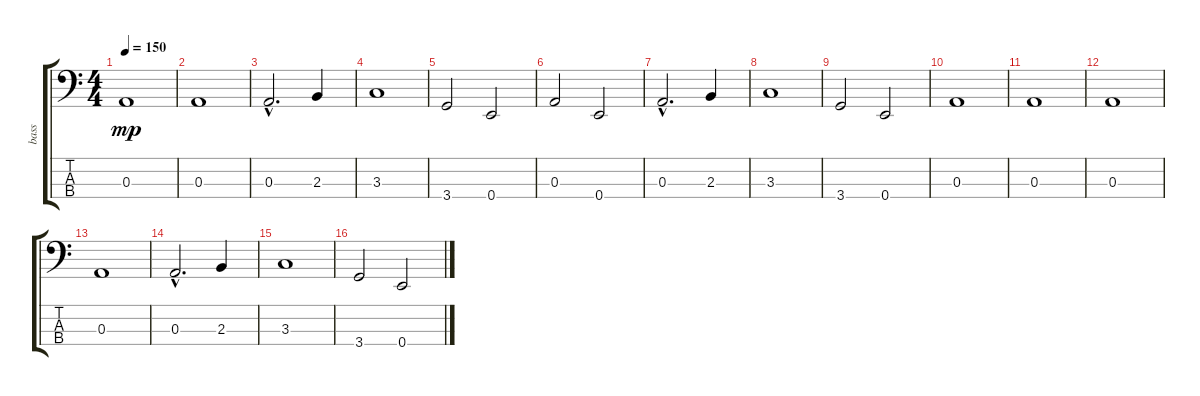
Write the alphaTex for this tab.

\track ("bass" "bass") {instrument fretlessbass}
\staff {score tabs}
\tuning (G2 D2 A1 E1) {hide}
\ts (4 4)
\tempo 150
\clef f4
\ks c
0.3.1{dy mp} |
0.3.1 |
0.3{hac}.2{d} 2.3.4 |
3.3.1 |
3.4.2 0.4.2 |
0.3.2 0.4.2 |
0.3{hac}.2{d} 2.3.4 |
3.3.1 |
3.4.2 0.4.2 |
0.3.1 |
0.3.1 |
0.3.1 |
0.3.1 |
0.3{hac}.2{d} 2.3.4 |
3.3.1 |
3.4.2 0.4.2
